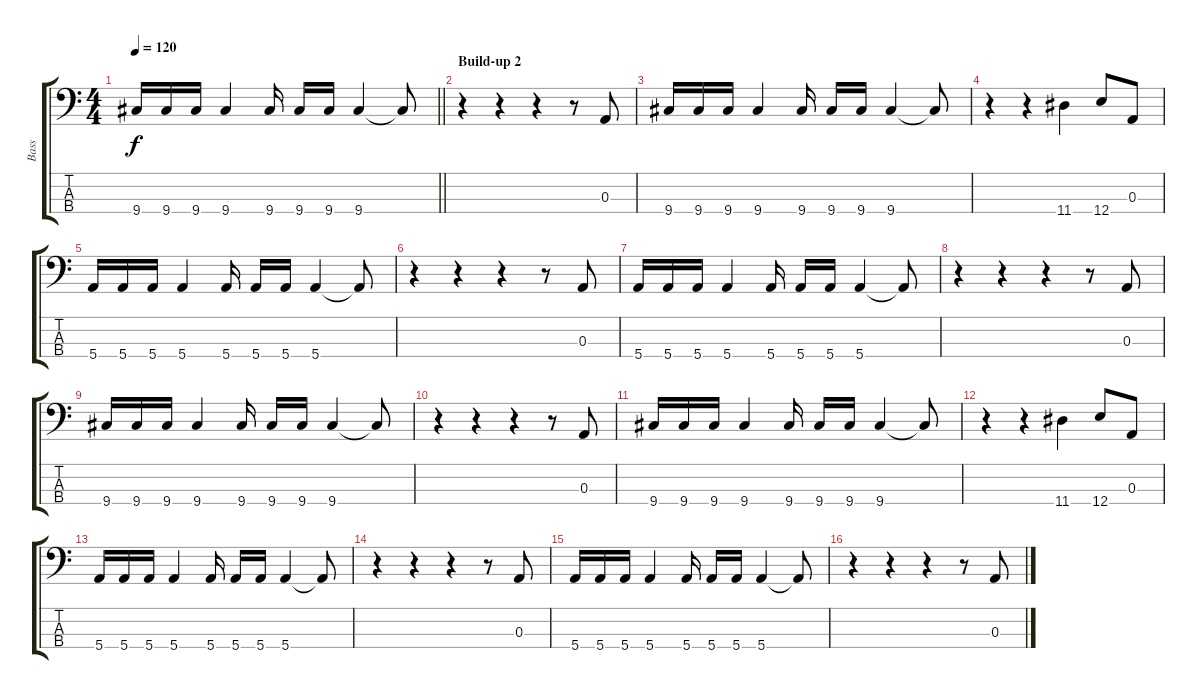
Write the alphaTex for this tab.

\track ("Bass" "Bass") {instrument synthbass2}
\staff {score tabs}
\tuning (G2 D2 A1 E1) {hide}
\ts (4 4)
\tempo 120
\clef f4
\barLineRight lightlight
\ks c
9.4.16{dy f} 9.4.16 9.4.16 9.4.4 9.4.16 9.4.16 9.4.16 9.4.4 9.4{t}.8 |
\section ("" "Build-up 2")
r.4 r.4 r.4 r.8 0.3.8 |
9.4.16 9.4.16 9.4.16 9.4.4 9.4.16 9.4.16 9.4.16 9.4.4 9.4{t}.8 |
r.4 r.4 11.4.4 12.4.8 0.3.8 |
5.4.16 5.4.16 5.4.16 5.4.4 5.4.16 5.4.16 5.4.16 5.4.4 5.4{t}.8 |
r.4 r.4 r.4 r.8 0.3.8 |
5.4.16 5.4.16 5.4.16 5.4.4 5.4.16 5.4.16 5.4.16 5.4.4 5.4{t}.8 |
r.4 r.4 r.4 r.8 0.3.8 |
9.4.16 9.4.16 9.4.16 9.4.4 9.4.16 9.4.16 9.4.16 9.4.4 9.4{t}.8 |
r.4 r.4 r.4 r.8 0.3.8 |
9.4.16 9.4.16 9.4.16 9.4.4 9.4.16 9.4.16 9.4.16 9.4.4 9.4{t}.8 |
r.4 r.4 11.4.4 12.4.8 0.3.8 |
5.4.16 5.4.16 5.4.16 5.4.4 5.4.16 5.4.16 5.4.16 5.4.4 5.4{t}.8 |
r.4 r.4 r.4 r.8 0.3.8 |
5.4.16 5.4.16 5.4.16 5.4.4 5.4.16 5.4.16 5.4.16 5.4.4 5.4{t}.8 |
r.4 r.4 r.4 r.8 0.3.8
